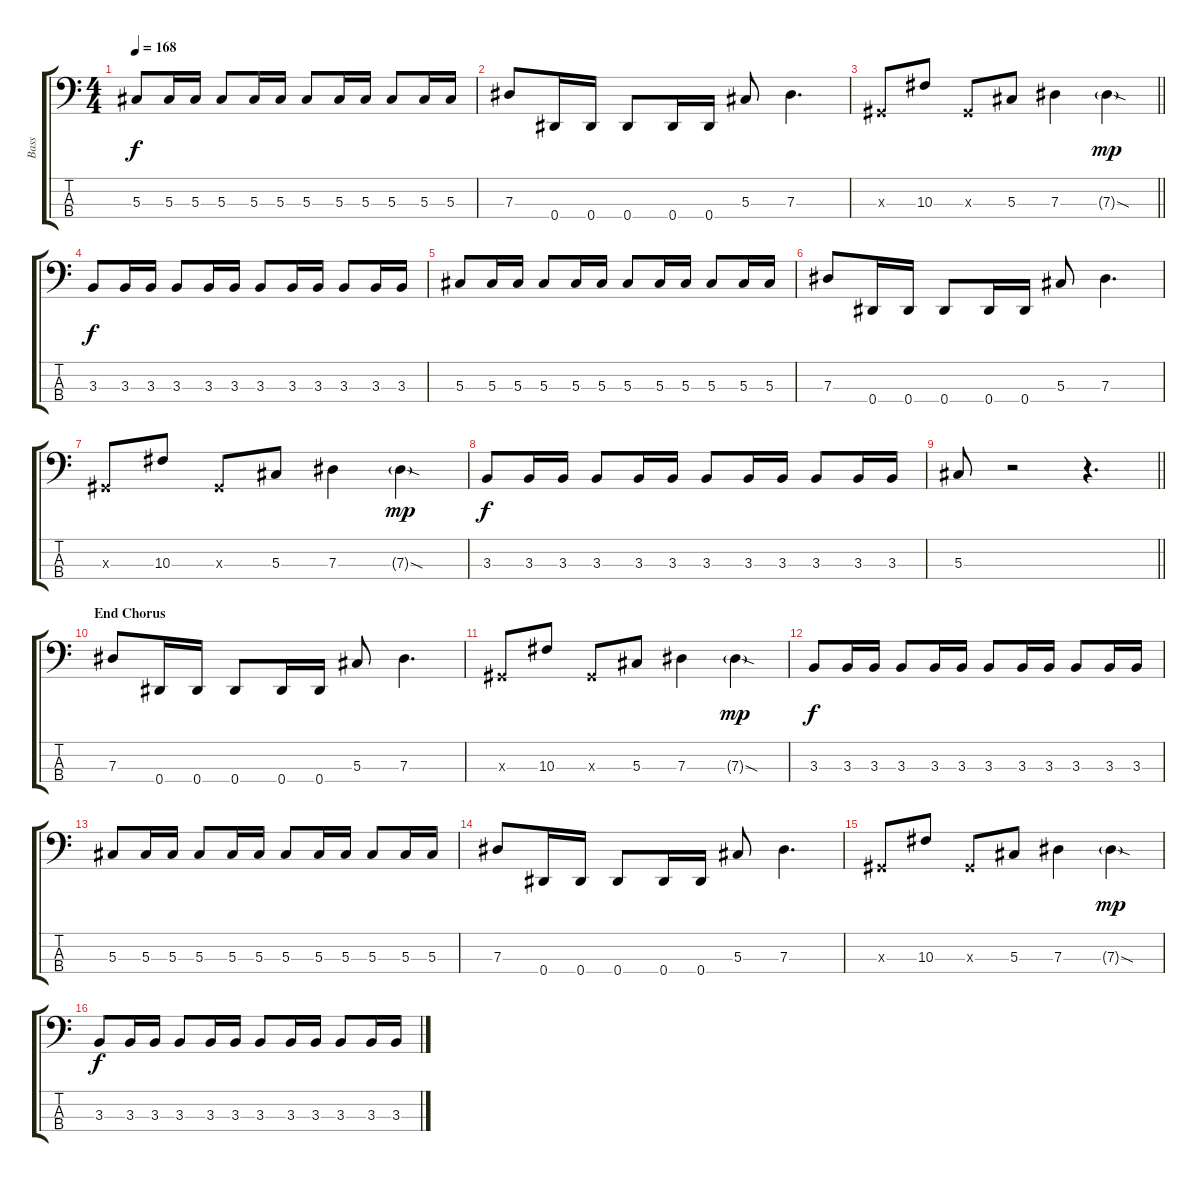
\track ("Bass" "Bass") {instrument electricbassfinger}
\staff {score tabs}
\tuning (Gb2 Db2 Ab1 Eb1) {hide}
\ts (4 4)
\tempo 168
\clef f4
\ks c
5.3.8{dy f} 5.3.16 5.3.16 5.3.8 5.3.16 5.3.16 5.3.8 5.3.16 5.3.16 5.3.8 5.3.16 5.3.16 |
7.3.8 0.4.16 0.4.16 0.4.8 0.4.16 0.4.16 5.3.8 7.3.4{d} |
\barLineRight lightlight
0.3{x}.8 10.3.8 0.3{x}.8 5.3.8 7.3.4 7.3{sod g}.4{dy mp} |
3.3.8{dy f} 3.3.16 3.3.16 3.3.8 3.3.16 3.3.16 3.3.8 3.3.16 3.3.16 3.3.8 3.3.16 3.3.16 |
5.3.8 5.3.16 5.3.16 5.3.8 5.3.16 5.3.16 5.3.8 5.3.16 5.3.16 5.3.8 5.3.16 5.3.16 |
7.3.8 0.4.16 0.4.16 0.4.8 0.4.16 0.4.16 5.3.8 7.3.4{d} |
0.3{x}.8 10.3.8 0.3{x}.8 5.3.8 7.3.4 7.3{sod g}.4{dy mp} |
3.3.8{dy f} 3.3.16 3.3.16 3.3.8 3.3.16 3.3.16 3.3.8 3.3.16 3.3.16 3.3.8 3.3.16 3.3.16 |
\barLineRight lightlight
5.3.8 r.2 r.4{d} |
\section ("" "End Chorus")
7.3.8 0.4.16 0.4.16 0.4.8 0.4.16 0.4.16 5.3.8 7.3.4{d} |
0.3{x}.8 10.3.8 0.3{x}.8 5.3.8 7.3.4 7.3{sod g}.4{dy mp} |
3.3.8{dy f} 3.3.16 3.3.16 3.3.8 3.3.16 3.3.16 3.3.8 3.3.16 3.3.16 3.3.8 3.3.16 3.3.16 |
5.3.8 5.3.16 5.3.16 5.3.8 5.3.16 5.3.16 5.3.8 5.3.16 5.3.16 5.3.8 5.3.16 5.3.16 |
7.3.8 0.4.16 0.4.16 0.4.8 0.4.16 0.4.16 5.3.8 7.3.4{d} |
0.3{x}.8 10.3.8 0.3{x}.8 5.3.8 7.3.4 7.3{sod g}.4{dy mp} |
3.3.8{dy f} 3.3.16 3.3.16 3.3.8 3.3.16 3.3.16 3.3.8 3.3.16 3.3.16 3.3.8 3.3.16 3.3.16
